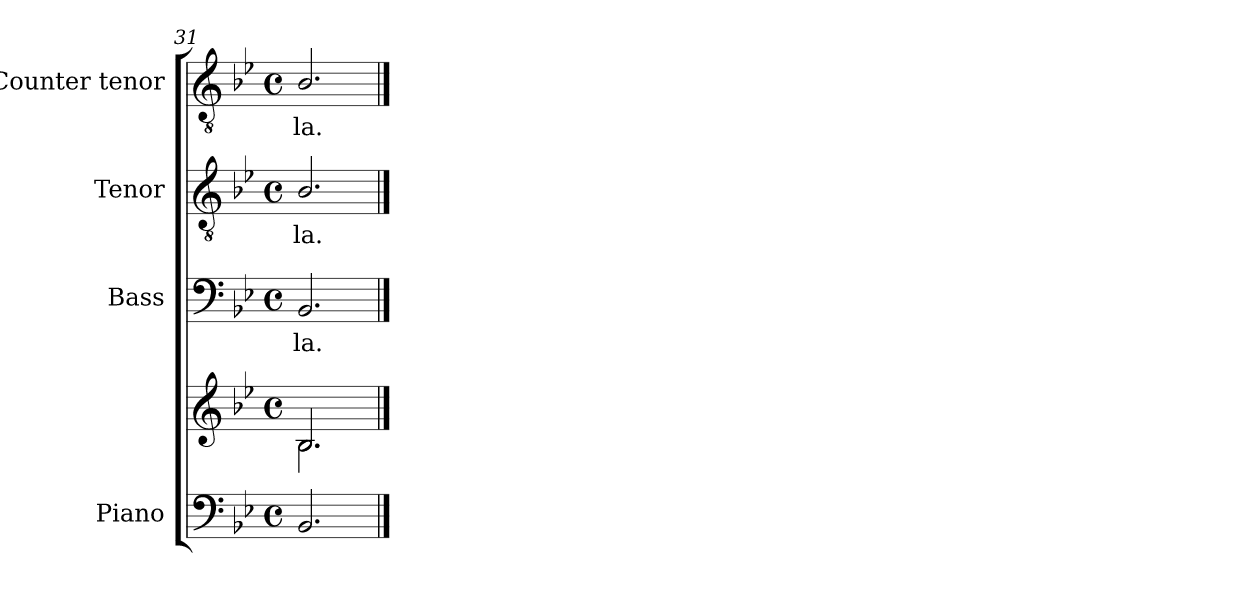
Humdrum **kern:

**kern	**kern	**kern	**text	**kern	**text	**kern	**text
*part4	*part4	*part3	*part3	*part2	*part2	*part1	*part1
*staff5	*staff4	*staff3	*staff3	*staff2	*staff2	*staff1	*staff1
*I"Piano	*	*I"Bass	*	*I"Tenor	*	*I"Counter tenor	*
*I'Pno.	*	*I'B.	*	*I'T.	*	*I'T.	*
*clefF4	*clefG2	*clefF4	*	*clefGv2	*	*clefGv2	*
*	*	*	*	*ITrd7c12	*	*ITrd7c12	*
*k[b-e-]	*k[b-e-]	*k[b-e-]	*	*k[b-e-]	*	*k[b-e-]	*
*B-:	*B-:	*B-:	*	*B-:	*	*B-:	*
*M4/4	*M4/4	*M4/4	*	*M4/4	*	*M4/4	*
*met(c)	*met(c)	*met(c)	*	*met(c)	*	*met(c)	*
=31	=31	=31	=31	=31	=31	=31	=31
*	*^	*	*	*	*	*	*
!	!	!	!	!LO:LY:b:color=#000000	!	!	!	!
!	!	!	!	!	!	!LO:LY:b:color=#000000	!	!
!	!	!	!	!	!	!	!	!LO:LY:b:color=#000000
2.BB-i/	2.B-i/	2.B-i\	2.BB-i/	la.	2.BB-i/	la.	2.BB-i/	la.
*	*v	*v	*	*	*	*	*	*
==	==	==	==	==	==	==	==
*-	*-	*-	*-	*-	*-	*-	*-
